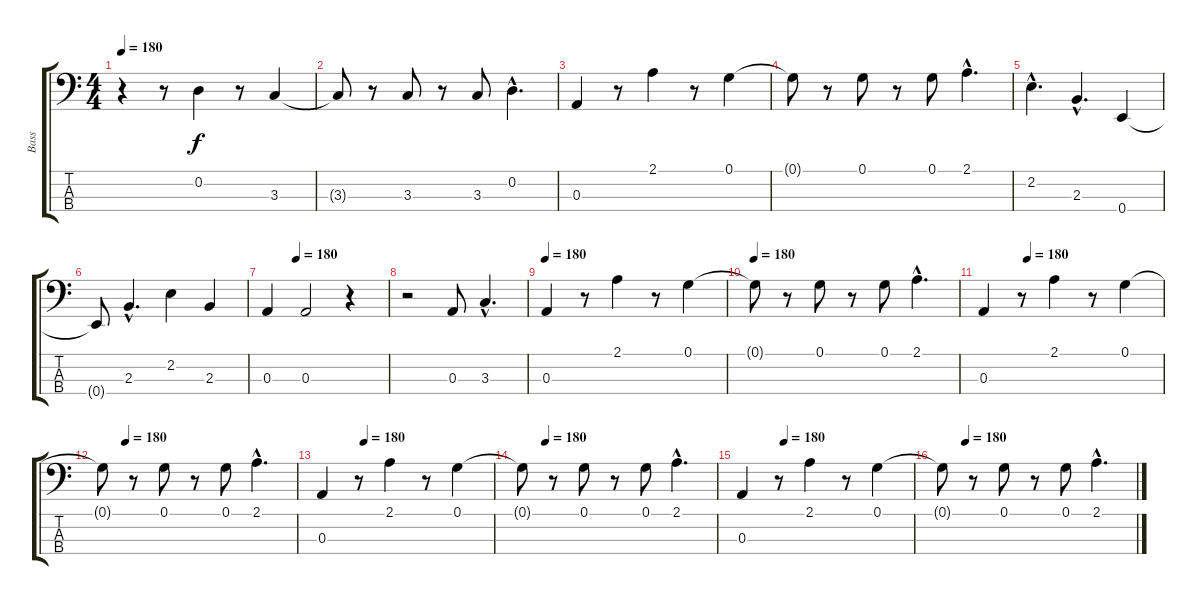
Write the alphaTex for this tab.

\track ("Bass" "Bass") {instrument electricbassfinger}
\staff {score tabs}
\tuning (G2 D2 A1 E1) {hide}
\ts (4 4)
\tempo 180
\clef f4
\ks c
r.4{dy f} r.8 0.2.4 r.8 3.3.4 |
3.3{t}.8 r.8 3.3.8 r.8 3.3.8 0.2{hac}.4{d} |
0.3.4 r.8 2.1.4 r.8 0.1.4 |
0.1{t}.8 r.8 0.1.8 r.8 0.1.8 2.1{hac}.4{d} |
2.2{hac}.4{d} 2.3{hac}.4{d} 0.4.4 |
0.4{t}.8 2.3{hac}.4{d} 2.2.4 2.3.4 |
\tempo (180 0.25)
0.3.4 0.3.2 r.4 |
r.2 0.3.8 3.3{hac}.4{d} |
\tempo 180
0.3.4 r.8 2.1.4 r.8 0.1.4 |
\tempo 180
0.1{t}.8 r.8 0.1.8 r.8 0.1.8 2.1{hac}.4{d} |
\tempo (180 0.25)
0.3.4 r.8 2.1.4 r.8 0.1.4 |
\tempo (180 0.125)
0.1{t}.8 r.8 0.1.8 r.8 0.1.8 2.1{hac}.4{d} |
\tempo (180 0.25)
0.3.4 r.8 2.1.4 r.8 0.1.4 |
\tempo (180 0.125)
0.1{t}.8 r.8 0.1.8 r.8 0.1.8 2.1{hac}.4{d} |
\tempo (180 0.25)
0.3.4 r.8 2.1.4 r.8 0.1.4 |
\tempo (180 0.125)
0.1{t}.8 r.8 0.1.8 r.8 0.1.8 2.1{hac}.4{d}
